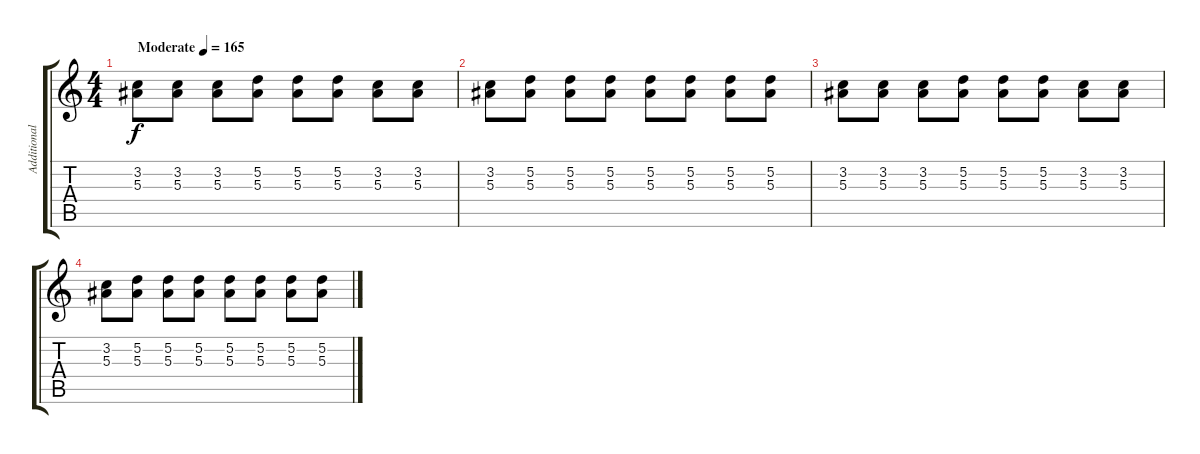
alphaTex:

\track ("Additional Guitar" "Additional") {instrument overdrivenguitar}
\staff {score tabs}
\tuning (D4 A3 F3 C3 G2 C2) {hide}
\ts (4 4)
\tempo (165 "Moderate")
\clef g2
\ks c
(3.2 5.3).8{dy f instrument overdrivenguitar} (3.2 5.3).8 (3.2 5.3).8 (5.2 5.3).8 (5.2 5.3).8 (5.2 5.3).8 (3.2 5.3).8 (3.2 5.3).8 |
(3.2 5.3).8 (5.2 5.3).8 (5.2 5.3).8 (5.2 5.3).8 (5.2 5.3).8 (5.2 5.3).8 (5.2 5.3).8 (5.2 5.3).8 |
(3.2 5.3).8 (3.2 5.3).8 (3.2 5.3).8 (5.2 5.3).8 (5.2 5.3).8 (5.2 5.3).8 (3.2 5.3).8 (3.2 5.3).8 |
(3.2 5.3).8 (5.2 5.3).8 (5.2 5.3).8 (5.2 5.3).8 (5.2 5.3).8 (5.2 5.3).8 (5.2 5.3).8 (5.2 5.3).8
